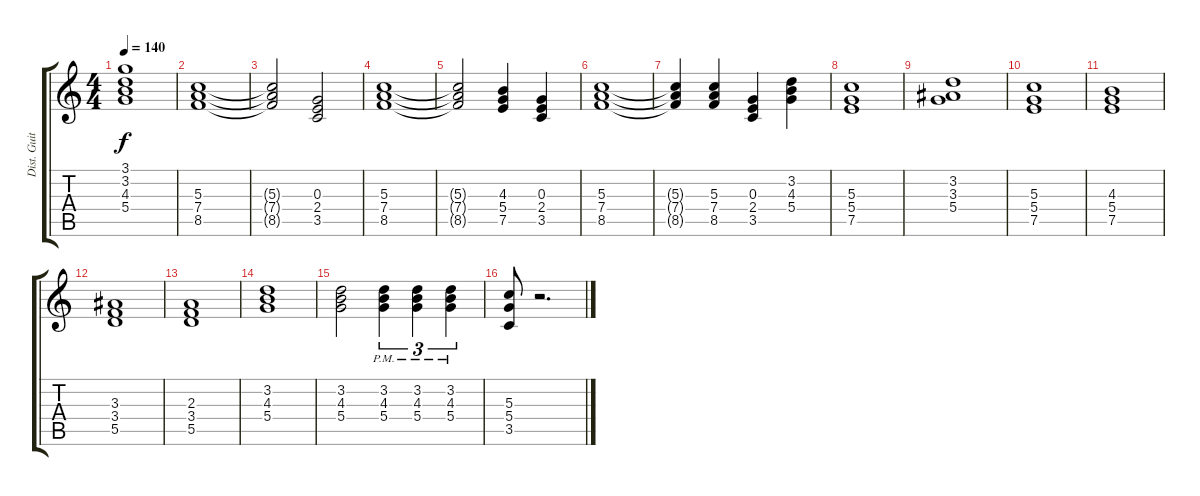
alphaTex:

\track ("Dist. Guitar 2" "Dist. Guit") {instrument distortionguitar}
\staff {score tabs}
\tuning (E4 B3 G3 D3 A2 E2) {hide}
\ts (4 4)
\tempo 140
\clef g2
\ks c
(3.1 3.2 4.3 5.4).1{dy f} |
(5.3 7.4 8.5).1 |
(5.3{t} 7.4{t} 8.5{t}).2 (0.3 2.4 3.5).2 |
(5.3 7.4 8.5).1 |
(5.3{t} 7.4{t} 8.5{t}).2 (4.3 5.4 7.5).4 (0.3 2.4 3.5).4 |
(5.3 7.4 8.5).1 |
(5.3{t} 7.4{t} 8.5{t}).4 (5.3 7.4 8.5).4 (0.3 2.4 3.5).4 (3.2 4.3 5.4).4 |
(5.3 5.4 7.5).1 |
(3.2 3.3 5.4).1 |
(5.3 5.4 7.5).1 |
(4.3 5.4 7.5).1 |
(3.3 3.4 5.5).1 |
(2.3 3.4 5.5).1 |
(3.2 4.3 5.4).1 |
(3.2 4.3 5.4).2 (3.2{pm} 4.3{pm} 5.4{pm}).4{tu (3 2)} (3.2{pm} 4.3{pm} 5.4{pm}).4{tu (3 2)} (3.2{pm} 4.3{pm} 5.4{pm}).4{tu (3 2)} |
(5.3 5.4 3.5).8 r.2{d}
